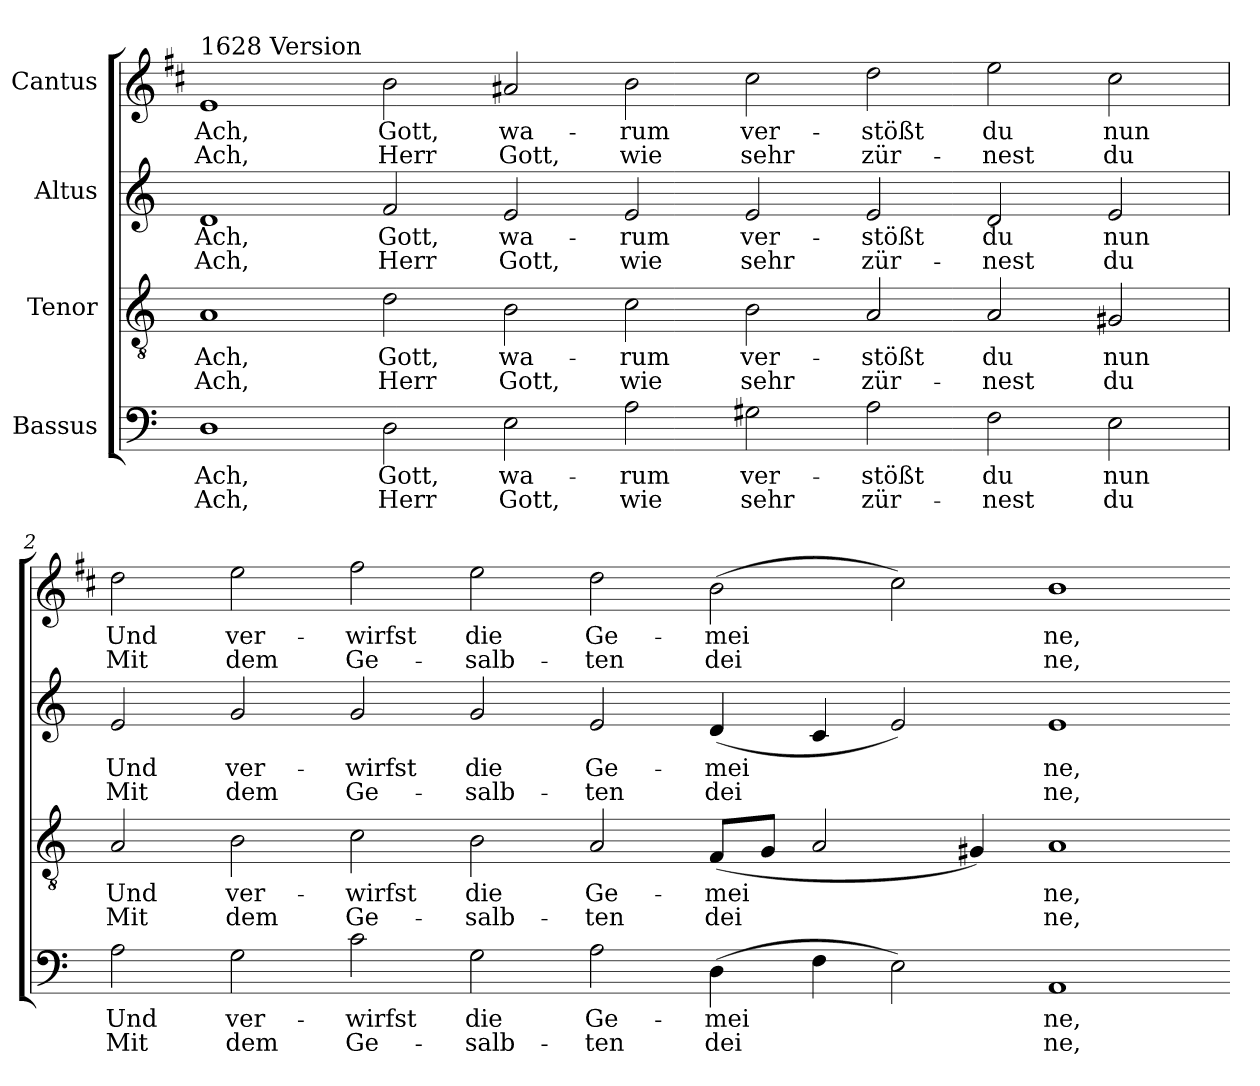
**kern	**text	**text	**kern	**text	**text	**kern	**text	**text	**kern	**text	**text
*part4	*part4	*part4	*part3	*part3	*part3	*part2	*part2	*part2	*part1	*part1	*part1
*staff4	*staff4	*staff4	*staff3	*staff3	*staff3	*staff2	*staff2	*staff2	*staff1	*staff1	*staff1
*I"Bassus	*	*	*I"Tenor	*	*	*I"Altus	*	*	*I"Cantus	*	*
*clefF4	*	*	*clefGv2	*	*	*clefG2	*	*	*clefG2	*	*
*	*	*	*	*	*	*	*	*	*ITrd1c2	*	*
*k[]	*	*	*k[]	*	*	*k[]	*	*	*k[]	*	*
*C:	*	*	*C:	*	*	*C:	*	*	*C:	*	*
=1	=1	=1	=1	=1	=1	=1	=1	=1	=1	=1	=1
!	!	!	!	!	!	!	!	!	!LO:TX:a:t=1628 Version	!	!
!	!LO:LY:b	!LO:LY:b	!	!LO:LY:b	!LO:LY:b	!	!LO:LY:b	!LO:LY:b	!	!LO:LY:b	!LO:LY:b
1D	Ach,	Ach,	1A	Ach,	Ach,	1d	Ach,	Ach,	1d	Ach,	Ach,
!	!LO:LY:b	!LO:LY:b	!	!LO:LY:b	!LO:LY:b	!	!LO:LY:b	!LO:LY:b	!	!LO:LY:b	!LO:LY:b
2D	Gott,	Herr	2d	Gott,	Herr	2f	Gott,	Herr	2a	Gott,	Herr
!	!LO:LY:b	!LO:LY:b	!	!LO:LY:b	!LO:LY:b	!	!LO:LY:b	!LO:LY:b	!	!LO:LY:b	!LO:LY:b
2E	wa-	-Gott,	2B	wa-	-Gott,	2e	wa-	-Gott,	2g#X	wa-	-Gott,
!	!LO:LY:b	!LO:LY:b	!	!LO:LY:b	!LO:LY:b	!	!LO:LY:b	!LO:LY:b	!	!LO:LY:b	!LO:LY:b
2A	rum	wie	2c	rum	wie	2e	rum	wie	2a	rum	wie
!	!LO:LY:b	!LO:LY:b	!	!LO:LY:b	!LO:LY:b	!	!LO:LY:b	!LO:LY:b	!	!LO:LY:b	!LO:LY:b
2G#X	ver-	-sehr	2B	ver-	-sehr	2e	ver-	-sehr	2b	ver-	-sehr
!	!LO:LY:b	!LO:LY:b	!	!LO:LY:b	!LO:LY:b	!	!LO:LY:b	!LO:LY:b	!	!LO:LY:b	!LO:LY:b
2A	stößt	zür-	2A	stößt	zür-	2e	stößt	zür-	2cc	stößt	zür-
!	!LO:LY:b	!LO:LY:b	!	!LO:LY:b	!LO:LY:b	!	!LO:LY:b	!LO:LY:b	!	!LO:LY:b	!LO:LY:b
2F	-du	nest	2A	-du	nest	2d	-du	nest	2dd	-du	nest
!	!LO:LY:b	!LO:LY:b	!	!LO:LY:b	!LO:LY:b	!	!LO:LY:b	!LO:LY:b	!	!LO:LY:b	!LO:LY:b
2E	nun	du	2G#X	nun	du	2e	nun	du	2b	nun	du
=2	=2	=2	=2	=2	=2	=2	=2	=2	=2	=2	=2
!	!LO:LY:b	!LO:LY:b	!	!LO:LY:b	!LO:LY:b	!	!LO:LY:b	!LO:LY:b	!	!LO:LY:b	!LO:LY:b
2A	Und	Mit	2A	Und	Mit	2e	Und	Mit	2cc	Und	Mit
!	!LO:LY:b	!LO:LY:b	!	!LO:LY:b	!LO:LY:b	!	!LO:LY:b	!LO:LY:b	!	!LO:LY:b	!LO:LY:b
2G	ver-	-dem	2B	ver-	-dem	2g	ver-	-dem	2dd	ver-	-dem
!	!LO:LY:b	!LO:LY:b	!	!LO:LY:b	!LO:LY:b	!	!LO:LY:b	!LO:LY:b	!	!LO:LY:b	!LO:LY:b
2c	wirfst	Ge-	2c	wirfst	Ge-	2g	wirfst	Ge-	2ee	wirfst	Ge-
!	!LO:LY:b	!LO:LY:b	!	!LO:LY:b	!LO:LY:b	!	!LO:LY:b	!LO:LY:b	!	!LO:LY:b	!LO:LY:b
2G	-die	salb-	2B	-die	salb-	2g	-die	salb-	2dd	-die	salb-
!	!LO:LY:b	!LO:LY:b	!	!LO:LY:b	!LO:LY:b	!	!LO:LY:b	!LO:LY:b	!	!LO:LY:b	!LO:LY:b
2A	-Ge-	-ten	2A	-Ge-	-ten	2e	-Ge-	-ten	2cc	-Ge-	-ten
!	!LO:LY:b	!LO:LY:b	!	!LO:LY:b	!LO:LY:b	!	!LO:LY:b	!LO:LY:b	!	!LO:LY:b	!LO:LY:b
(>4D	mei	dei	(<8FL	mei	dei	(<4d	mei	dei	(>2a	mei	dei
.	.	.	8GJ	.	.	.	.	.	.	.	.
4F	.	.	2A	.	.	4c	.	.	.	.	.
2E)	.	.	.	.	.	2e)	.	.	2b)	.	.
.	.	.	4G#X)	.	.	.	.	.	.	.	.
!	!LO:LY:b	!LO:LY:b	!	!LO:LY:b	!LO:LY:b	!	!LO:LY:b	!LO:LY:b	!	!LO:LY:b	!LO:LY:b
1AA	ne,	ne,	1A	ne,	ne,	1e	ne,	ne,	1a	ne,	ne,
=-	=-	=-	=-	=-	=-	=-	=-	=-	=-	=-	=-
*-	*-	*-	*-	*-	*-	*-	*-	*-	*-	*-	*-
